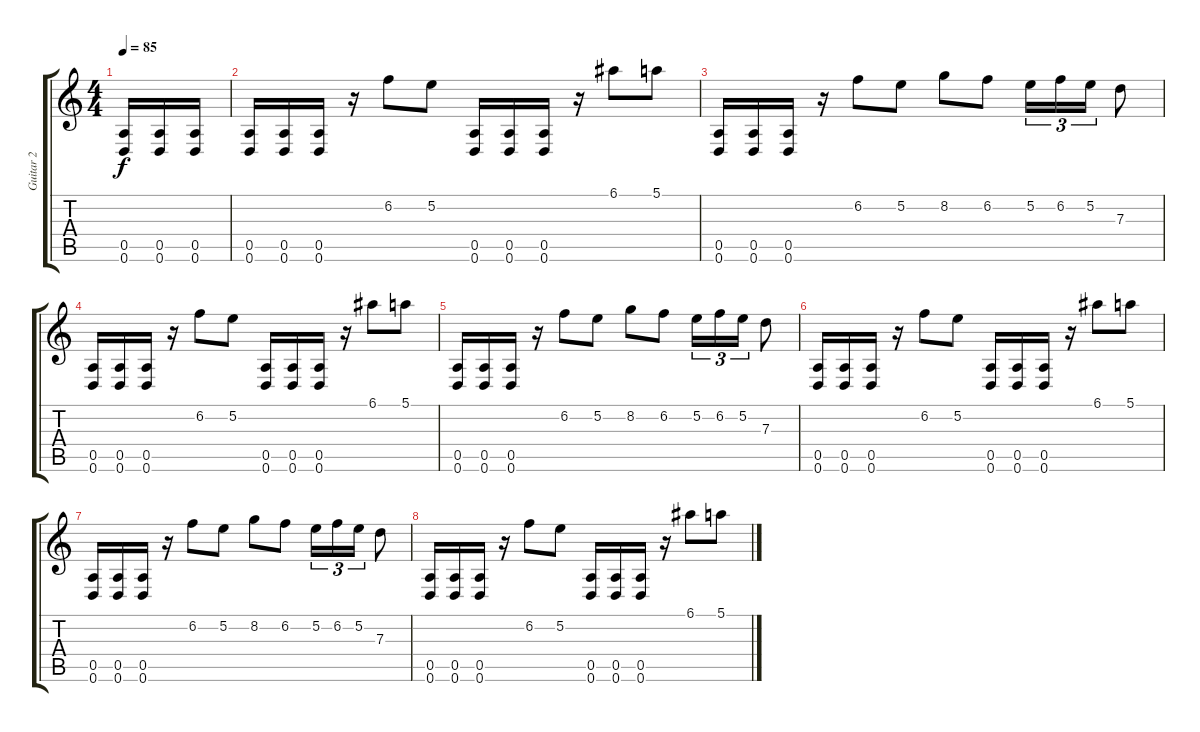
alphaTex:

\track ("Guitar 2" "Guitar 2") {instrument distortionguitar}
\staff {score tabs}
\tuning (E4 B3 G3 D3 A2 D2) {hide}
\ts (4 4)
\tempo 85
\clef g2
\ks c
(0.5 0.6).16{dy f volume 14} (0.5 0.6).16 (0.5 0.6).16 |
(0.5 0.6).16{instrument overdrivenguitar} (0.5 0.6).16 (0.5 0.6).16 r.16 6.2.8 5.2.8 (0.5 0.6).16 (0.5 0.6).16 (0.5 0.6).16 r.16 6.1.8 5.1.8 |
(0.5 0.6).16{instrument overdrivenguitar} (0.5 0.6).16 (0.5 0.6).16 r.16 6.2.8 5.2.8 8.2.8 6.2.8 5.2.16{tu (3 2)} 6.2.16{tu (3 2)} 5.2.16{tu (3 2)} 7.3.8 |
(0.5 0.6).16{instrument overdrivenguitar} (0.5 0.6).16 (0.5 0.6).16 r.16 6.2.8 5.2.8 (0.5 0.6).16 (0.5 0.6).16 (0.5 0.6).16 r.16 6.1.8 5.1.8 |
(0.5 0.6).16{instrument overdrivenguitar} (0.5 0.6).16 (0.5 0.6).16 r.16 6.2.8 5.2.8 8.2.8 6.2.8 5.2.16{tu (3 2)} 6.2.16{tu (3 2)} 5.2.16{tu (3 2)} 7.3.8 |
(0.5 0.6).16{instrument overdrivenguitar} (0.5 0.6).16 (0.5 0.6).16 r.16 6.2.8 5.2.8 (0.5 0.6).16 (0.5 0.6).16 (0.5 0.6).16 r.16 6.1.8 5.1.8 |
(0.5 0.6).16{instrument overdrivenguitar} (0.5 0.6).16 (0.5 0.6).16 r.16 6.2.8 5.2.8 8.2.8 6.2.8 5.2.16{tu (3 2)} 6.2.16{tu (3 2)} 5.2.16{tu (3 2)} 7.3.8 |
(0.5 0.6).16{instrument overdrivenguitar} (0.5 0.6).16 (0.5 0.6).16 r.16 6.2.8 5.2.8 (0.5 0.6).16 (0.5 0.6).16 (0.5 0.6).16 r.16 6.1.8 5.1.8
